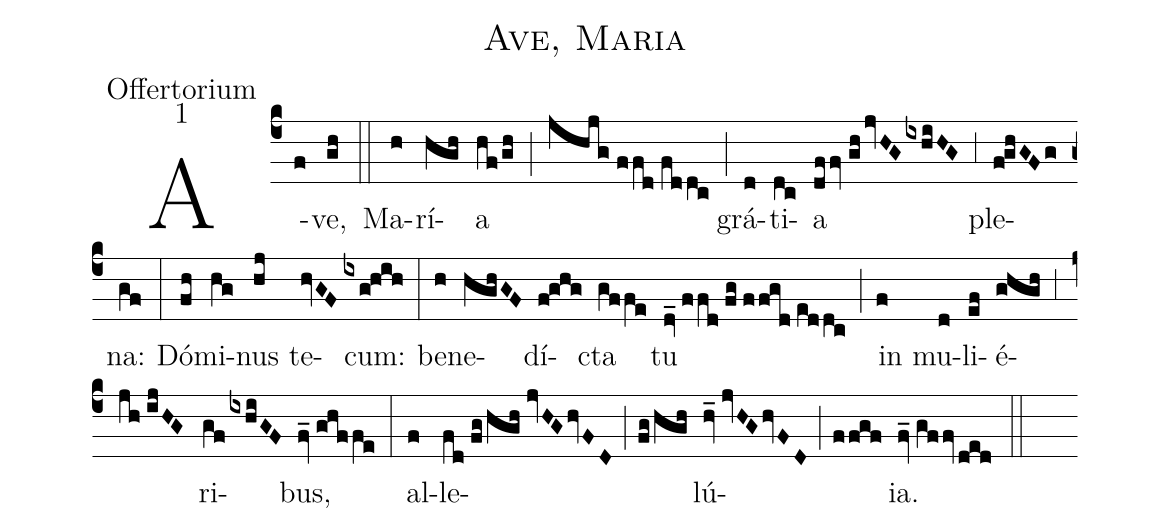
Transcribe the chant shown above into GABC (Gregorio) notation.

name:Ave, Maria;
office-part:Offertorium;
mode:1;
%%
(c4) A(f)ve,(gh) (::)
Ma(h)rí(hgh)a(hf/gh) (;) (jhjg//ffd//fddc) (;) grá(d)ti(dc)a(dffv//gh/jvHG/ixhiHG) (,3) ple(f!ghGFg)na:(gf) (:)
Dó(fh)mi(hg)nus(hj) te(hvGF)cum:(ixg!hih) (:)
be(h)ne(hghGF)dí(f!ghg)cta(gffe) tu(dv_//ffd//fg//ffgd//eddc) (;) in(f) mu(d)li(ef)é(ghgh)(,3)(jh//ijHG)ri(gf/ixhiGF)bus,(fv_//ghffe) (:)
al(f)le(fd//fg/hgh//jvHG/hvFD;fg/hgh)lú(hv_//jvHG/hvFD;ffgf)ia.(fv_//gffv/ded) (::)
